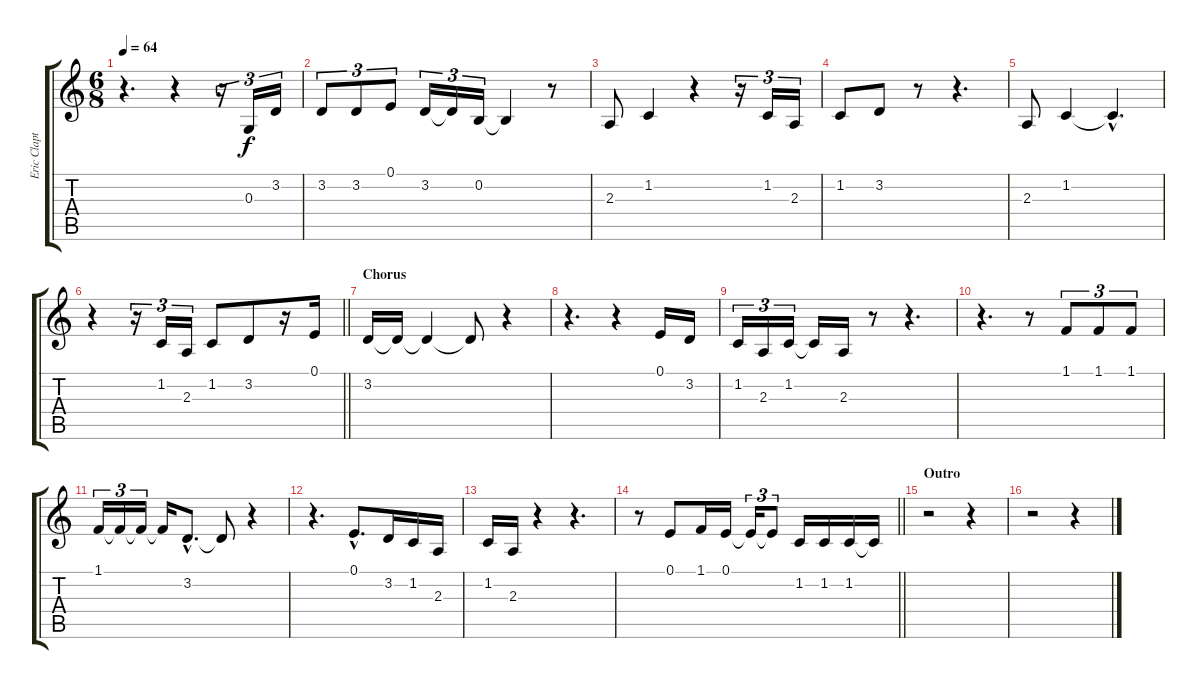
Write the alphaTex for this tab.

\track ("Eric Clapton Voice" "Eric Clapt") {instrument sopranosax}
\staff {score tabs}
\tuning (E4 B3 G3 D3 A2 E2) {hide}
\ts (6 8)
\tempo 64
\clef g2
\ks c
r.4{d dy f} r.4 r.16{tu (3 2)} 0.3.16{tu (3 2)} 3.2.16{tu (3 2)} |
3.2.8{tu (3 2)} 3.2.8{tu (3 2)} 0.1.8{tu (3 2)} 3.2.16{tu (3 2)} 3.2{t}.16{tu (3 2)} 0.2.16{tu (3 2)} 0.2{t}.4 r.8 |
2.3.8 1.2.4 r.4 r.16{tu (3 2)} 1.2.16{tu (3 2)} 2.3.16{tu (3 2)} |
1.2.8 3.2.8 r.8 r.4{d} |
2.3.8 1.2.4 1.2{hac t}.4{d} |
\barLineRight lightlight
r.4 r.16{tu (3 2)} 1.2.16{tu (3 2)} 2.3.16{tu (3 2)} 1.2.8 3.2.8 r.16 0.1.16 |
\section ("" "Chorus")
3.2.16 3.2{t}.16 3.2{t}.4 3.2{t}.8 r.4 |
r.4{d} r.4 0.1.16 3.2.16 |
1.2.16{tu (3 2)} 2.3.16{tu (3 2)} 1.2.16{tu (3 2)} 1.2{t}.16 2.3.16 r.8 r.4{d} |
r.4{d} r.8 1.1.8{tu (3 2)} 1.1.8{tu (3 2)} 1.1.8{tu (3 2)} |
1.1.16{tu (3 2)} 1.1{t}.16{tu (3 2)} 1.1{t}.16{tu (3 2)} 1.1{t}.16 3.2{hac}.8{d} 3.2{t}.8 r.4 |
r.4{d} 0.1{hac}.8{d} 3.2.16 1.2.16 2.3.16 |
1.2.16 2.3.16 r.4 r.4{d} |
\barLineRight lightlight
r.8 0.1.8 1.1.16 0.1.16 0.1{t}.16{tu (3 2)} 0.1{t}.8{tu (3 2)} 1.2.16 1.2.16 1.2.16 1.2{t}.16 |
\section ("" "Outro")
r.2 r.4 |
r.2 r.4
